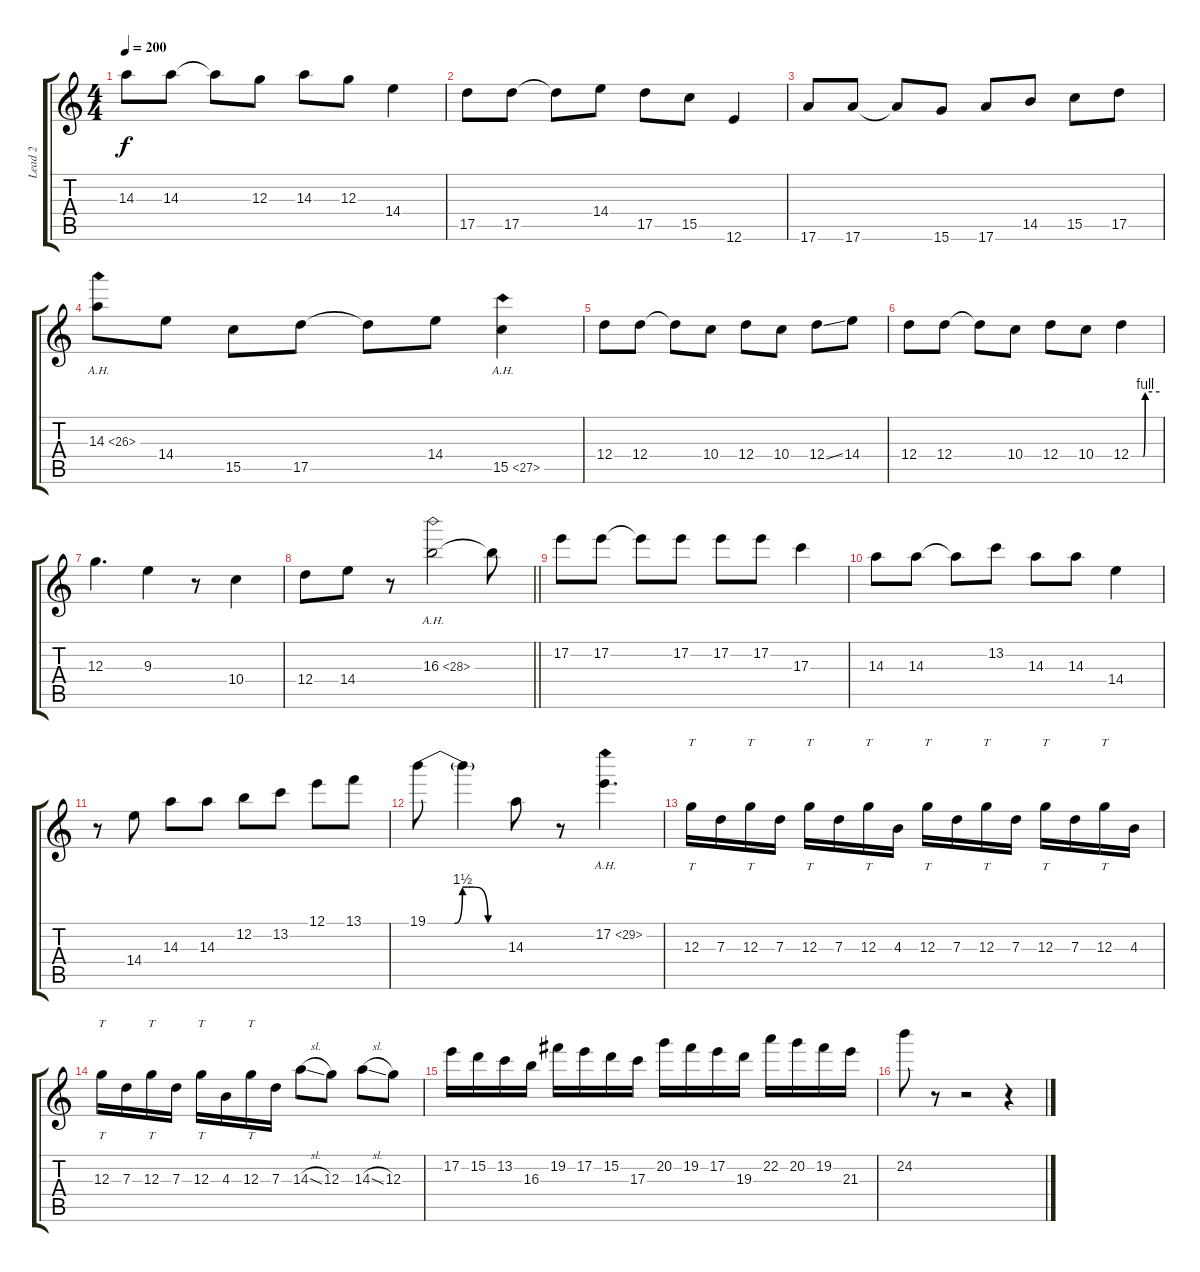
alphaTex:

\track ("Lead 2" "Lead 2") {instrument distortionguitar}
\staff {score tabs}
\tuning (E4 B3 G3 D3 A2 E2) {hide}
\ts (4 4)
\section ("" "")
\tempo 200
\clef g2
\ks c
14.3.8{dy f} 14.3.8 14.3{t}.8 12.3.8 14.3.8 12.3.8 14.4.4 |
17.5.8 17.5.8 17.5{t}.8 14.4.8 17.5.8 15.5.8 12.6.4 |
17.6.8 17.6.8 17.6{t}.8 15.6.8 17.6.8 14.5.8 15.5.8 17.5.8 |
14.3{ah 12}.8 14.4.8 15.5.8 17.5.8 17.5{t}.8 14.4.8 15.5{ah 12}.4 |
12.4.8 12.4.8 12.4{t}.8 10.4.8 12.4.8 10.4.8 12.4{ss}.8 14.4.8 |
12.4.8 12.4.8 12.4{t}.8 10.4.8 12.4.8 10.4.8 12.4{be (custom 0 0 26 0 30 4 60 4)}.4 |
12.3.4{d} 9.3.4 r.8 10.4.4 |
\barLineRight lightlight
12.4.8 14.4.8 r.8 16.3{ah 12}.2 16.3{t}.8 |
\section ("" "")
17.2.8 17.2.8 17.2{t}.8 17.2.8 17.2.8 17.2.8 17.3.4 |
14.3.8 14.3.8 14.3{t}.8 13.2.8 14.3.8 14.3.8 14.4.4 |
r.8 14.4.8 14.3.8 14.3.8 12.2.8 13.2.8 12.1.8 13.1.8 |
19.1{be (custom 0 0 20 0 26 6 30 6 35 6 45 0 60 0)}.8 19.1{t}.4 14.3.8 r.8 17.2{ah 12}.4{d} |
12.3.16{tt} 7.3.16 12.3.16{tt} 7.3.16 12.3.16{tt} 7.3.16 12.3.16{tt} 4.3.16 12.3.16{tt} 7.3.16 12.3.16{tt} 7.3.16 12.3.16{tt} 7.3.16 12.3.16{tt} 4.3.16 |
12.3.16{tt} 7.3.16 12.3.16{tt} 7.3.16 12.3.16{tt} 4.3.16 12.3.16{tt} 7.3.16 14.3{sl}.8 12.3.8 14.3{sl}.8 12.3.8 |
17.2.16 15.2.16 13.2.16 16.3.16 19.2.16 17.2.16 15.2.16 17.3.16 20.2.16 19.2.16 17.2.16 19.3.16 22.2.16 20.2.16 19.2.16 21.3.16 |
24.2.8 r.8 r.2 r.4
